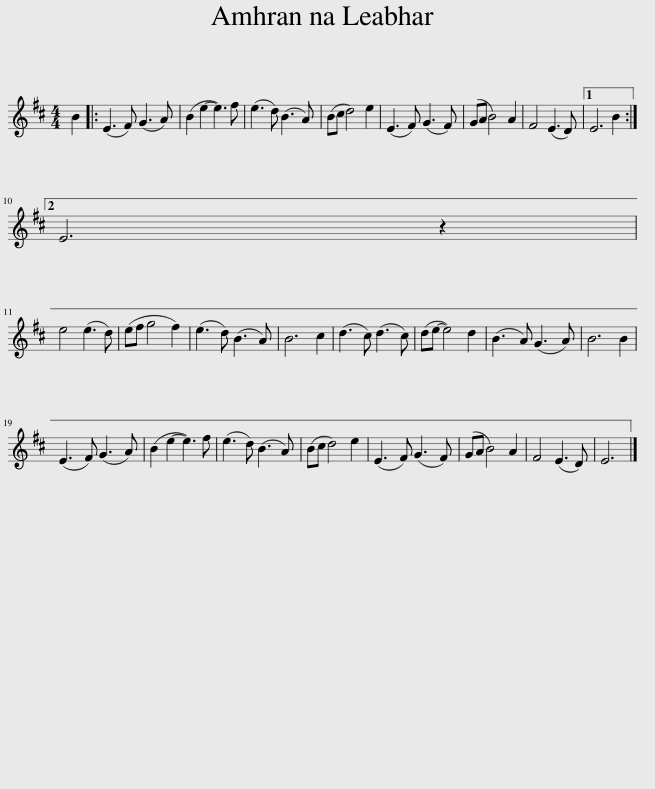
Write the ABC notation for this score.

X:1
L:1/8
M:4/4
I:linebreak $
K:D
V:1 treble
V:1
 B2 |: (E3 F) (G3 A) | (B2 e2- e3) f | (e3 d) (B3 A) | (Bc d4) e2 | %5
 (E3 F) (G3 F) | (GA B4) A2 | F4 (E3 D) |1 E6 B2 :|2$ E6 z2 |$ %10
 e4 (e3 d) | (ef g4 f2) | (e3 d) (B3 A) | B6 c2 | (d3 c) (d3 c) | %15
 (de- e4) d2 | (B3 A) (G3 A) | B6 B2 |$ (E3 F) (G3 A) | (B2 e2- e3) f | %20
 (e3 d) (B3 A) | (Bc d4) e2 | (E3 F) (G3 F) | (GA B4) A2 | F4 (E3 D) | %25
 E6 |] %26
